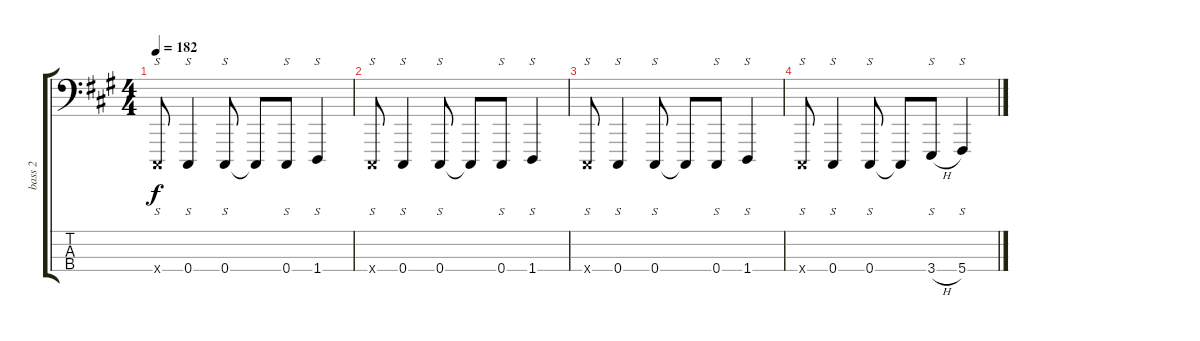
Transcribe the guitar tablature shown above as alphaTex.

\track ("bass 2" "bass 2") {instrument lead8bassandlead}
\staff {score tabs}
\tuning (E2 B1 Gb1 Db1) {hide}
\ts (4 4)
\tempo 182
\clef f4
\ks a
0.4{x}.8{s dy f} 0.4.4{s} 0.4.8{s} 0.4{t}.8 0.4.8{s} 1.4.4{s} |
0.4{x}.8{s} 0.4.4{s} 0.4.8{s} 0.4{t}.8 0.4.8{s} 1.4.4{s} |
0.4{x}.8{s} 0.4.4{s} 0.4.8{s} 0.4{t}.8 0.4.8{s} 1.4.4{s} |
0.4{x}.8{s} 0.4.4{s} 0.4.8{s} 0.4{t}.8 3.4{h}.8{s} 5.4.4{s}
